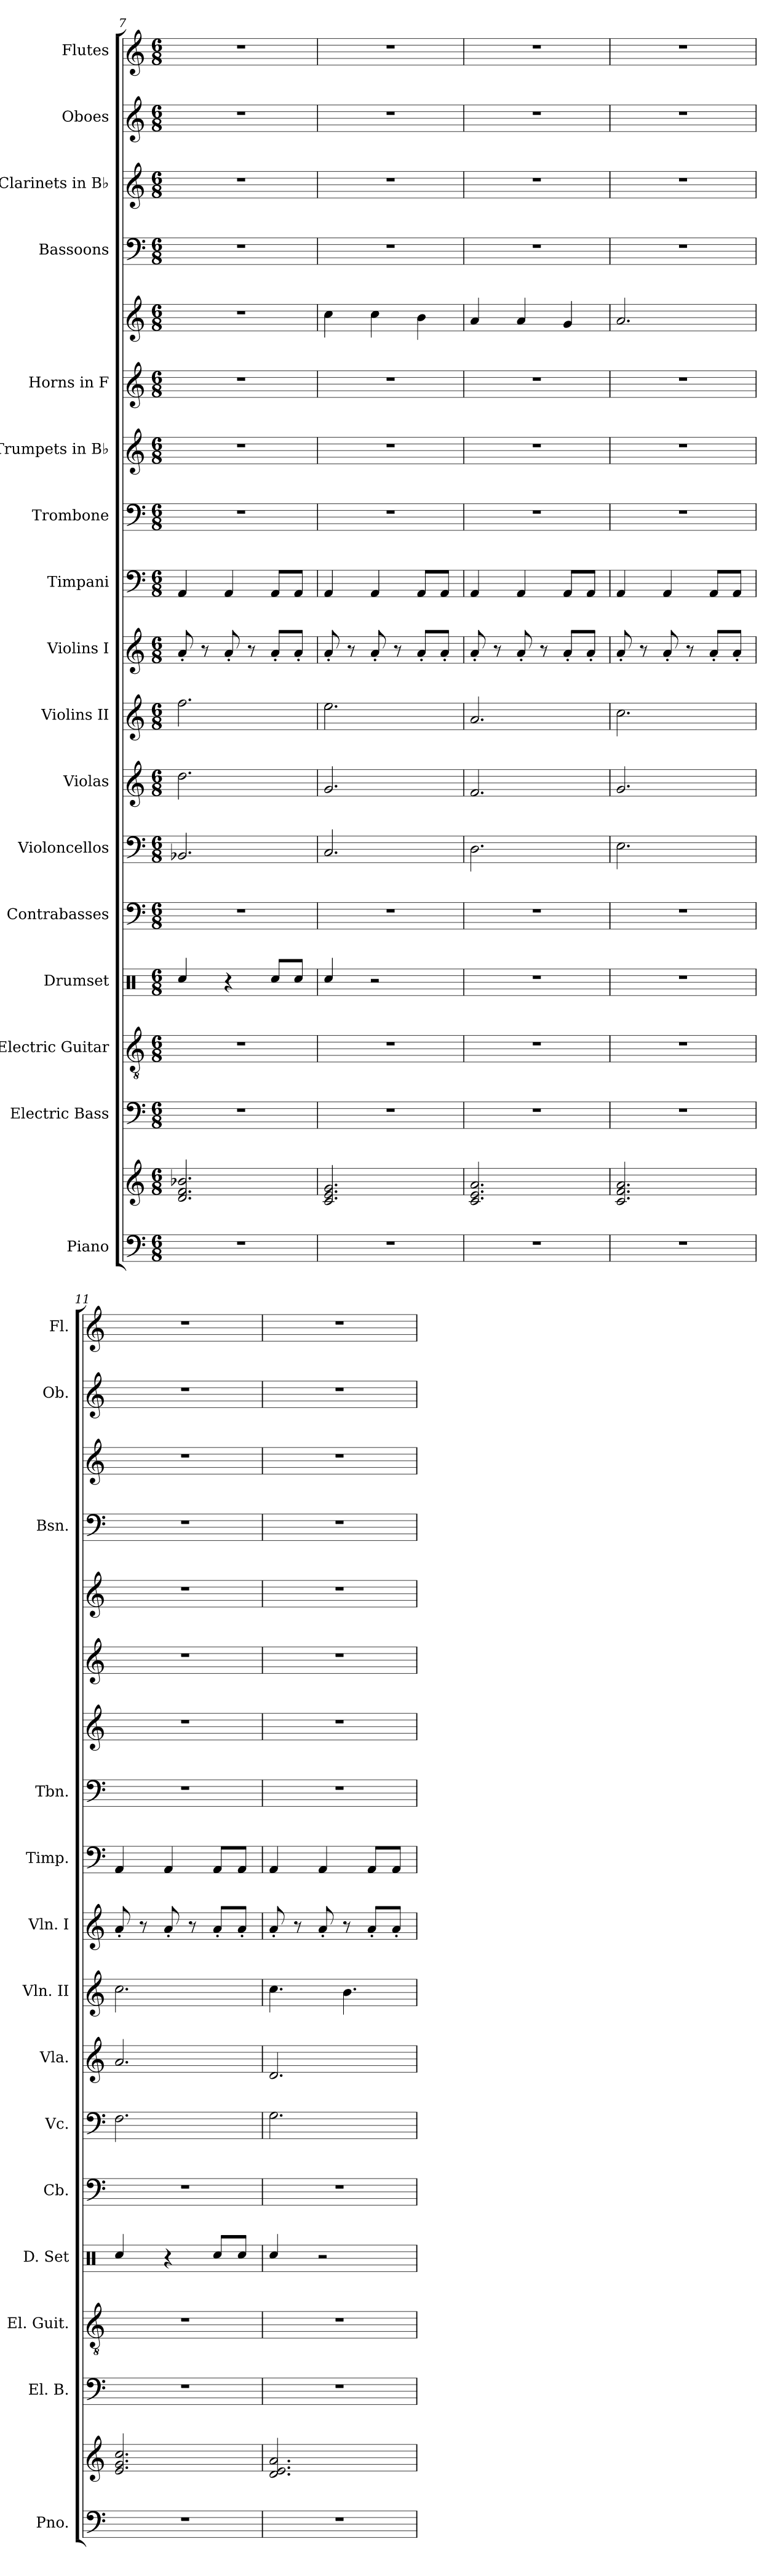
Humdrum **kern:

**kern	**kern	**kern	**kern	**kern	**kern	**kern	**kern	**kern	**kern	**kern	**kern	**kern	**kern	**kern	**kern	**kern	**kern	**kern
*part17	*part17	*part16	*part15	*part14	*part13	*part12	*part11	*part10	*part9	*part8	*part7	*part6	*part5	*part5	*part4	*part3	*part2	*part1
*staff19	*staff18	*staff17	*staff16	*staff15	*staff14	*staff13	*staff12	*staff11	*staff10	*staff9	*staff8	*staff7	*staff6	*staff5	*staff4	*staff3	*staff2	*staff1
*I"Piano	*	*I"Electric Bass	*I"Electric Guitar	*I"Drumset	*I"Contrabasses	*I"Violoncellos	*I"Violas	*I"Violins II	*I"Violins I	*I"Timpani	*I"Trombone	*I"Trumpets in B♭	*I"Horns in F	*	*I"Bassoons	*I"Clarinets in B♭	*I"Oboes	*I"Flutes
*I'Pno.	*	*I'El. B.	*I'El. Guit.	*I'D. Set	*I'Cb.	*I'Vc.	*I'Vla.	*I'Vln. II	*I'Vln. I	*I'Timp.	*I'Tbn.	*	*	*	*I'Bsn.	*	*I'Ob.	*I'Fl.
*clefF4	*clefG2	*clefF4	*clefGv2	*clefX	*clefF4	*clefF4	*clefG2	*clefG2	*clefG2	*clefF4	*clefF4	*clefG2	*clefG2	*clefG2	*clefF4	*clefG2	*clefG2	*clefG2
*	*	*ITrd7c12	*ITrd7c12	*	*ITrd7c12	*	*	*	*	*	*	*ITrd1c2	*ITrd4c7	*ITrd4c7	*	*ITrd1c2	*	*
*k[]	*k[]	*k[]	*k[]	*k[]	*k[]	*k[]	*k[]	*k[]	*k[]	*k[]	*k[]	*k[b-e-]	*k[b-]	*k[b-]	*k[]	*k[b-e-]	*k[]	*k[]
*M6/8	*M6/8	*M6/8	*M6/8	*M6/8	*M6/8	*M6/8	*M6/8	*M6/8	*M6/8	*M6/8	*M6/8	*M6/8	*M6/8	*M6/8	*M6/8	*M6/8	*M6/8	*M6/8
=7	=7	=7	=7	=7	=7	=7	=7	=7	=7	=7	=7	=7	=7	=7	=7	=7	=7	=7
2.r	2.d/ 2.f/ 2.b-X/	2.r	2.r	4Rcc/	2.r	2.BB-X/	2.dd\	2.ff\	8a'/	4AA/	2.r	2.r	2.r	2.r	2.r	2.r	2.r	2.r
.	.	.	.	.	.	.	.	.	8r	.	.	.	.	.	.	.	.	.
.	.	.	.	4r	.	.	.	.	8a'/	4AA/	.	.	.	.	.	.	.	.
.	.	.	.	.	.	.	.	.	8r	.	.	.	.	.	.	.	.	.
.	.	.	.	8Rcc/L	.	.	.	.	8a'/L	8AA/L	.	.	.	.	.	.	.	.
.	.	.	.	8Rcc/J	.	.	.	.	8a'/J	8AA/J	.	.	.	.	.	.	.	.
=8	=8	=8	=8	=8	=8	=8	=8	=8	=8	=8	=8	=8	=8	=8	=8	=8	=8	=8
2.r	2.c/ 2.e/ 2.g/	2.r	2.r	4Rcc/	2.r	2.C/	2.g/	2.ee\	8a'/	4AA/	2.r	2.r	2.r	4f\	2.r	2.r	2.r	2.r
.	.	.	.	.	.	.	.	.	8r	.	.	.	.	.	.	.	.	.
.	.	.	.	2r	.	.	.	.	8a'/	4AA/	.	.	.	4f\	.	.	.	.
.	.	.	.	.	.	.	.	.	8r	.	.	.	.	.	.	.	.	.
.	.	.	.	.	.	.	.	.	8a'/L	8AA/L	.	.	.	4e\	.	.	.	.
.	.	.	.	.	.	.	.	.	8a'/J	8AA/J	.	.	.	.	.	.	.	.
=9	=9	=9	=9	=9	=9	=9	=9	=9	=9	=9	=9	=9	=9	=9	=9	=9	=9	=9
2.r	2.c/ 2.e/ 2.a/	2.r	2.r	2.r	2.r	2.D\	2.f/	2.a/	8a'/	4AA/	2.r	2.r	2.r	4d/	2.r	2.r	2.r	2.r
.	.	.	.	.	.	.	.	.	8r	.	.	.	.	.	.	.	.	.
.	.	.	.	.	.	.	.	.	8a'/	4AA/	.	.	.	4d/	.	.	.	.
.	.	.	.	.	.	.	.	.	8r	.	.	.	.	.	.	.	.	.
.	.	.	.	.	.	.	.	.	8a'/L	8AA/L	.	.	.	4c/	.	.	.	.
.	.	.	.	.	.	.	.	.	8a'/J	8AA/J	.	.	.	.	.	.	.	.
!!LO:PB:g=z
=10	=10	=10	=10	=10	=10	=10	=10	=10	=10	=10	=10	=10	=10	=10	=10	=10	=10	=10
2.r	2.c/ 2.f/ 2.a/	2.r	2.r	2.r	2.r	2.E\	2.g/	2.cc\	8a'/	4AA/	2.r	2.r	2.r	2.d/	2.r	2.r	2.r	2.r
.	.	.	.	.	.	.	.	.	8r	.	.	.	.	.	.	.	.	.
.	.	.	.	.	.	.	.	.	8a'/	4AA/	.	.	.	.	.	.	.	.
.	.	.	.	.	.	.	.	.	8r	.	.	.	.	.	.	.	.	.
.	.	.	.	.	.	.	.	.	8a'/L	8AA/L	.	.	.	.	.	.	.	.
.	.	.	.	.	.	.	.	.	8a'/J	8AA/J	.	.	.	.	.	.	.	.
=11	=11	=11	=11	=11	=11	=11	=11	=11	=11	=11	=11	=11	=11	=11	=11	=11	=11	=11
2.r	2.e/ 2.g/ 2.cc/	2.r	2.r	4Rcc/	2.r	2.F\	2.a/	2.cc\	8a'/	4AA/	2.r	2.r	2.r	2.r	2.r	2.r	2.r	2.r
.	.	.	.	.	.	.	.	.	8r	.	.	.	.	.	.	.	.	.
.	.	.	.	4r	.	.	.	.	8a'/	4AA/	.	.	.	.	.	.	.	.
.	.	.	.	.	.	.	.	.	8r	.	.	.	.	.	.	.	.	.
.	.	.	.	8Rcc/L	.	.	.	.	8a'/L	8AA/L	.	.	.	.	.	.	.	.
.	.	.	.	8Rcc/J	.	.	.	.	8a'/J	8AA/J	.	.	.	.	.	.	.	.
=12	=12	=12	=12	=12	=12	=12	=12	=12	=12	=12	=12	=12	=12	=12	=12	=12	=12	=12
2.r	2.d/ 2.e/ 2.a/	2.r	2.r	4Rcc/	2.r	2.G\	2.d/	4.cc\	8a'/	4AA/	2.r	2.r	2.r	2.r	2.r	2.r	2.r	2.r
.	.	.	.	.	.	.	.	.	8r	.	.	.	.	.	.	.	.	.
.	.	.	.	2r	.	.	.	.	8a'/	4AA/	.	.	.	.	.	.	.	.
.	.	.	.	.	.	.	.	4.b\	8r	.	.	.	.	.	.	.	.	.
.	.	.	.	.	.	.	.	.	8a'/L	8AA/L	.	.	.	.	.	.	.	.
.	.	.	.	.	.	.	.	.	8a'/J	8AA/J	.	.	.	.	.	.	.	.
=	=	=	=	=	=	=	=	=	=	=	=	=	=	=	=	=	=	=
*-	*-	*-	*-	*-	*-	*-	*-	*-	*-	*-	*-	*-	*-	*-	*-	*-	*-	*-
